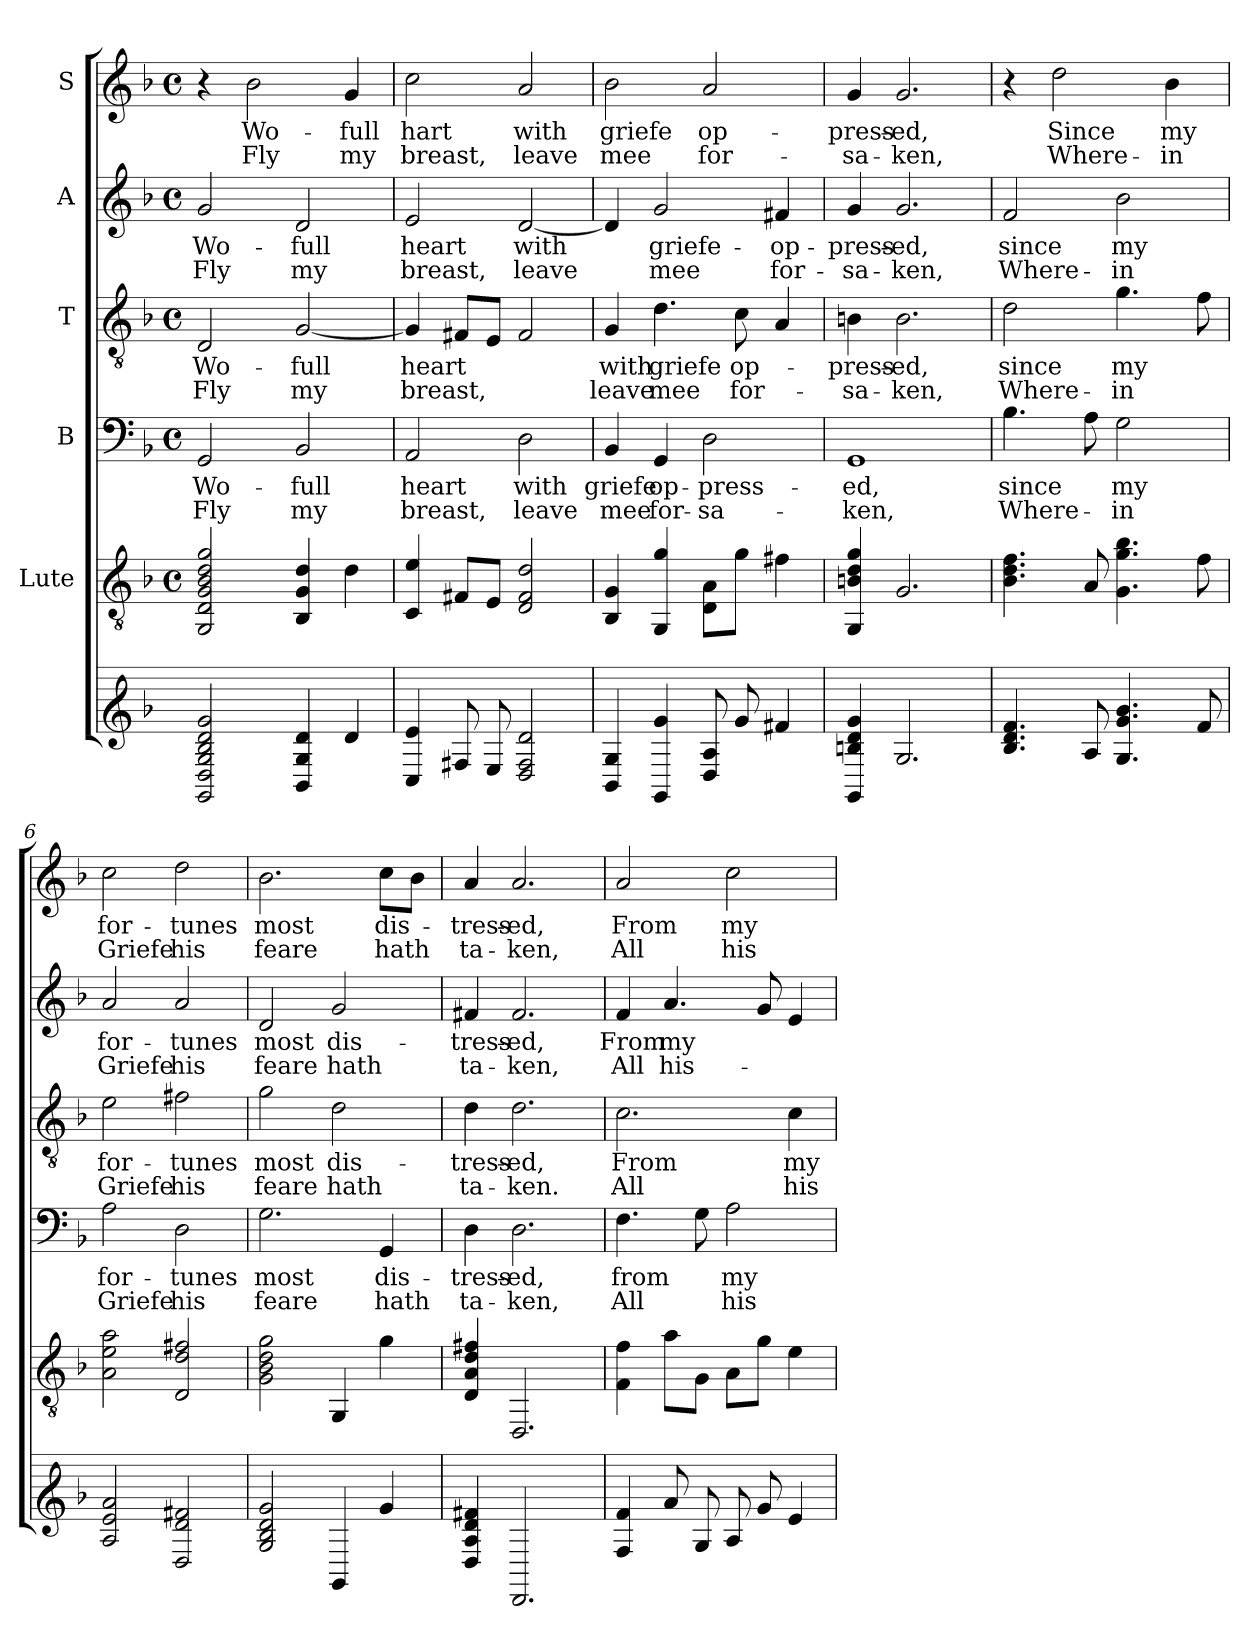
**kern	**kern	**kern	**text	**text	**kern	**text	**text	**kern	**text	**text	**kern	**text	**text
*part6	*part5	*part4	*part4	*part4	*part3	*part3	*part3	*part2	*part2	*part2	*part1	*part1	*part1
*staff6	*staff5	*staff4	*staff4	*staff4	*staff3	*staff3	*staff3	*staff2	*staff2	*staff2	*staff1	*staff1	*staff1
*	*I"Lute	*I"B	*	*	*I"T	*	*	*I"A	*	*	*I"S	*	*
*stria7	*	*	*	*	*	*	*	*	*	*	*	*	*
*	*clefGv2	*clefF4	*	*	*clefGv2	*	*	*clefG2	*	*	*clefG2	*	*
*k[b-]	*k[b-]	*k[b-]	*	*	*k[b-]	*	*	*k[b-]	*	*	*k[b-]	*	*
*F:	*F:	*F:	*	*	*F:	*	*	*F:	*	*	*F:	*	*
*	*M4/4	*M4/4	*	*	*M4/4	*	*	*M4/4	*	*	*M4/4	*	*
*	*met(c)	*met(c)	*	*	*met(c)	*	*	*met(c)	*	*	*met(c)	*	*
=1	=1	=1	=1	=1	=1	=1	=1	=1	=1	=1	=1	=1	=1
2GG 2D 2G 2B- 2d 2g	2GG/ 2D/ 2G/ 2B-/ 2d/ 2g/	2GG/	Wo-	Fly	2D/	Wo-	Fly	2g/	Wo-	Fly	4r	.	.
.	.	.	.	.	.	.	.	.	.	.	2b-\	Wo-	Fly
4BB- 4G 4d	4BB-/ 4G/ 4d/	2BB-/	-full	my	[2G/	-full	my	2d/	-full	my	.	.	.
4d	4d\	.	.	.	.	.	.	.	.	.	4g/	-full	my
=2	=2	=2	=2	=2	=2	=2	=2	=2	=2	=2	=2	=2	=2
4C 4e	4C/ 4e/	2AA/	heart	breast,	4G/]	heart	breast,	2e/	heart	breast,	2cc\	hart	breast,
8F#	8F#X/L	.	.	.	8F#X/L	.	.	.	.	.	.	.	.
8E	8E/J	.	.	.	8E/J	.	.	.	.	.	.	.	.
2D 2F# 2d	2D/ 2F#/ 2d/	2D\	with	leave	2F#/	.	.	[2d/	with	leave	2a/	with	leave
=3	=3	=3	=3	=3	=3	=3	=3	=3	=3	=3	=3	=3	=3
4BB- 4G	4BB-/ 4G/	4BB-/	griefe	mee	4G/	with	leave	4d/]	.	.	2b-\	griefe	mee
4GG 4g	4GG/ 4g/	4GG/	op-	for-	4.d\	griefe	mee	2g/	griefe-	mee	.	.	.
8D 8A	8D\ 8A\L	2D\	-press-	-sa-	.	.	.	.	.	.	2a/	op-	for-
8g	8g\J	.	.	.	8c\	op-	for-	.	.	.	.	.	.
4f#	4f#X\	.	.	.	4A/	.	.	4f#X/	-op-	for-	.	.	.
=4	=4	=4	=4	=4	=4	=4	=4	=4	=4	=4	=4	=4	=4
4GG 4B 4d 4g	4GG/ 4Bn/ 4d/ 4g/	1GG	-ed,	-ken,	4Bn\	-press-	-sa-	4g/	-press-	-sa-	4g/	-press-	-sa-
2.G	2.G/	.	.	.	2.B\	-ed,	-ken,	2.g/	-ed,	-ken,	2.g/	-ed,	-ken,
=5	=5	=5	=5	=5	=5	=5	=5	=5	=5	=5	=5	=5	=5
4.B- 4.d 4.f	4.B-\ 4.d\ 4.f\	4.B-\	since	Where-	2d\	since	Where-	2f/	since	Where-	4r	.	.
.	.	.	.	.	.	.	.	.	.	.	2dd\	Since	Where-
8A	8A/	8A\	.	.	.	.	.	.	.	.	.	.	.
4.G 4.g 4.b-	4.G\ 4.g\ 4.b-\	2G\	my	-in	4.g\	my	-in	2b-\	my	-in	.	.	.
.	.	.	.	.	.	.	.	.	.	.	4b-\	my	-in
8f	8f\	.	.	.	8f\	.	.	.	.	.	.	.	.
!!LO:LB:g=z
=6	=6	=6	=6	=6	=6	=6	=6	=6	=6	=6	=6	=6	=6
2A 2e 2a	2A\ 2e\ 2a\	2A\	for-	Griefe	2e\	for-	Griefe	2a/	for-	Griefe	2cc\	for-	Griefe
2D 2d 2f#	2D/ 2d/ 2f#X/	2D\	-tunes	his	2f#X\	-tunes	his	2a/	-tunes	his	2dd\	-tunes	his
=7	=7	=7	=7	=7	=7	=7	=7	=7	=7	=7	=7	=7	=7
2G 2B- 2d 2g	2G\ 2B-\ 2d\ 2g\	2.G\	most	feare	2g\	most	feare	2d/	most	feare	2.b-\	most	feare
4GG	4GG/	.	.	.	2d\	dis-	hath	2g/	dis-	hath	.	.	.
4g	4g\	4GG/	dis-	hath	.	.	.	.	.	.	8cc\L	dis-	hath
.	.	.	.	.	.	.	.	.	.	.	8b-\J	.	.
=8	=8	=8	=8	=8	=8	=8	=8	=8	=8	=8	=8	=8	=8
4D 4A 4d 4f#	4D/ 4A/ 4d/ 4f#X/	4D\	-tress-	ta-	4d\	-tress-	ta-	4f#X/	-tress-	ta-	4a/	-tress-	ta-
2.DD	2.DD/	2.D\	-ed,	-ken,	2.d\	-ed,	-ken.	2.f#/	-ed,	-ken,	2.a/	-ed,	-ken,
=9	=9	=9	=9	=9	=9	=9	=9	=9	=9	=9	=9	=9	=9
4F 4f	4F\ 4f\	4.F\	from	All	2.c\	From	All	4f/	From	All	2a/	From	All
8a	8a\L	.	.	.	.	.	.	4.a/	my	his-	.	.	.
8G	8G\J	8G\	.	.	.	.	.	.	.	.	.	.	.
8A	8A\L	2A\	my	his	.	.	.	.	.	.	2cc\	my	his
8g	8g\J	.	.	.	.	.	.	8g/	.	.	.	.	.
4e	4e\	.	.	.	4c\	my	his	4e/	.	.	.	.	.
=	=	=	=	=	=	=	=	=	=	=	=	=	=
*-	*-	*-	*-	*-	*-	*-	*-	*-	*-	*-	*-	*-	*-
